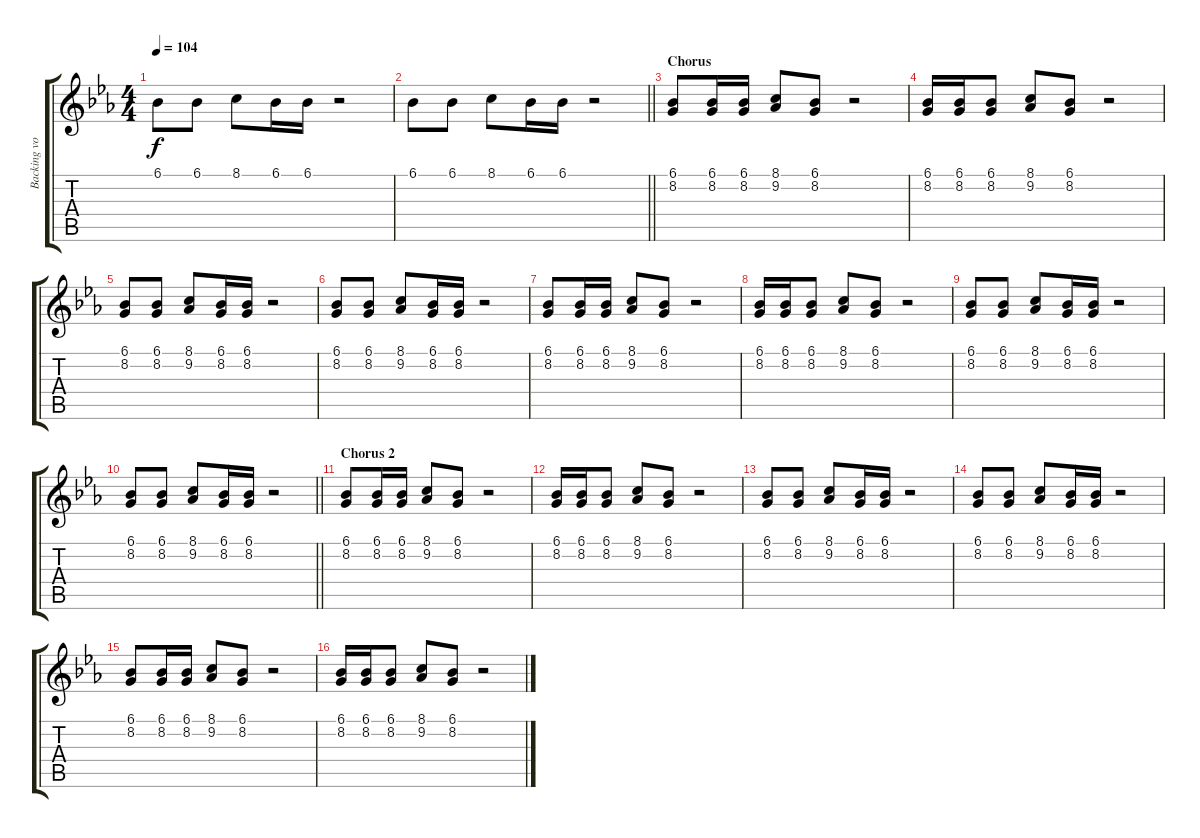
\track ("Backing vocals" "Backing vo") {instrument sopranosax}
\staff {score tabs}
\tuning (E4 B3 G3 D3 A2 E2) {hide}
\ts (4 4)
\tempo 104
\clef g2
\ks eb
6.1.8{dy f} 6.1.8 8.1.8 6.1.16 6.1.16 r.2 |
\barLineRight lightlight
6.1.8 6.1.8 8.1.8 6.1.16 6.1.16 r.2 |
\section ("" "Chorus")
(6.1 8.2).8 (6.1 8.2).16 (6.1 8.2).16 (8.1 9.2).8 (6.1 8.2).8 r.2 |
(6.1 8.2).16 (6.1 8.2).16 (6.1 8.2).8 (8.1 9.2).8 (6.1 8.2).8 r.2 |
(6.1 8.2).8 (6.1 8.2).8 (8.1 9.2).8 (6.1 8.2).16 (6.1 8.2).16 r.2 |
(6.1 8.2).8 (6.1 8.2).8 (8.1 9.2).8 (6.1 8.2).16 (6.1 8.2).16 r.2 |
(6.1 8.2).8 (6.1 8.2).16 (6.1 8.2).16 (8.1 9.2).8 (6.1 8.2).8 r.2 |
(6.1 8.2).16 (6.1 8.2).16 (6.1 8.2).8 (8.1 9.2).8 (6.1 8.2).8 r.2 |
(6.1 8.2).8 (6.1 8.2).8 (8.1 9.2).8 (6.1 8.2).16 (6.1 8.2).16 r.2 |
\barLineRight lightlight
(6.1 8.2).8 (6.1 8.2).8 (8.1 9.2).8 (6.1 8.2).16 (6.1 8.2).16 r.2 |
\section ("" "Chorus 2")
(6.1 8.2).8 (6.1 8.2).16 (6.1 8.2).16 (8.1 9.2).8 (6.1 8.2).8 r.2 |
(6.1 8.2).16 (6.1 8.2).16 (6.1 8.2).8 (8.1 9.2).8 (6.1 8.2).8 r.2 |
(6.1 8.2).8 (6.1 8.2).8 (8.1 9.2).8 (6.1 8.2).16 (6.1 8.2).16 r.2 |
(6.1 8.2).8 (6.1 8.2).8 (8.1 9.2).8 (6.1 8.2).16 (6.1 8.2).16 r.2 |
(6.1 8.2).8 (6.1 8.2).16 (6.1 8.2).16 (8.1 9.2).8 (6.1 8.2).8 r.2 |
(6.1 8.2).16 (6.1 8.2).16 (6.1 8.2).8 (8.1 9.2).8 (6.1 8.2).8 r.2
